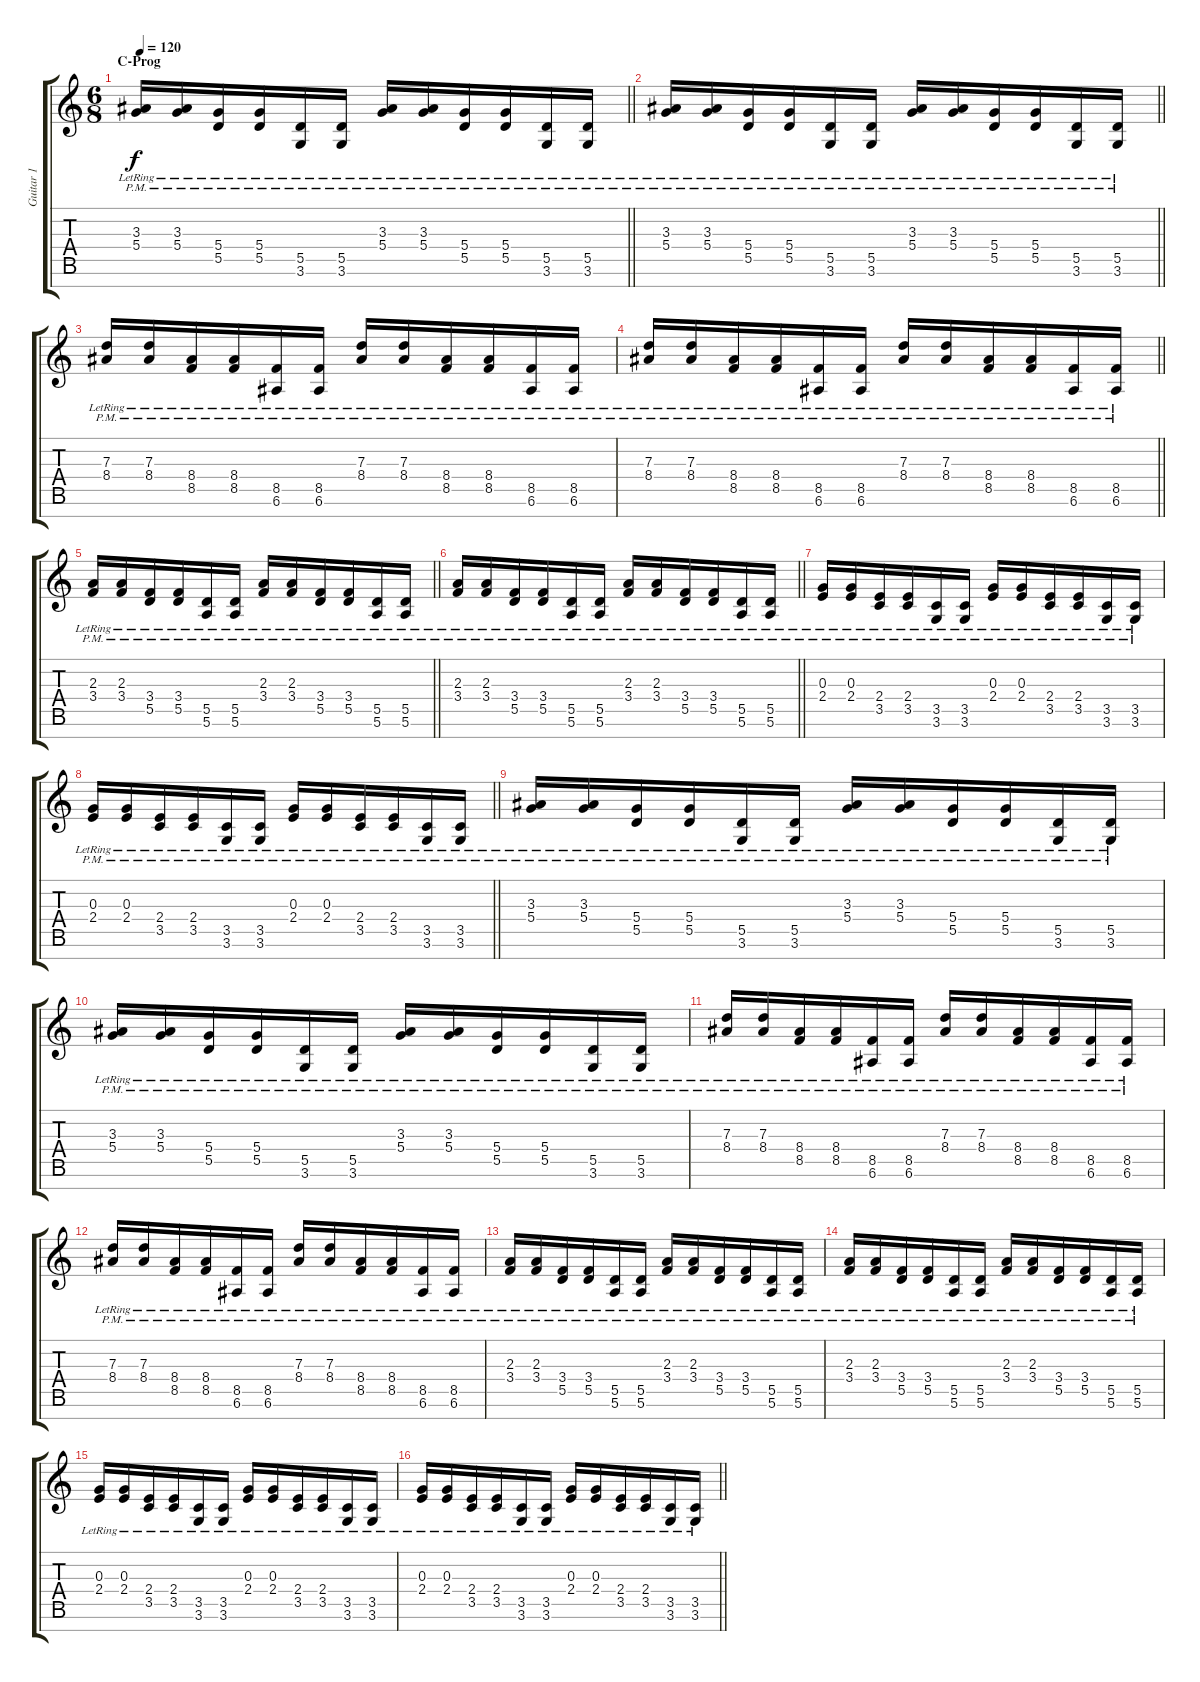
\track ("Guitar 1" "Guitar 1") {instrument electricguitarjazz}
\staff {score tabs}
\tuning (E4 B3 G3 D3 A2 E2 B1) {hide}
\ts (6 8)
\section ("" "C-Prog")
\tempo 120
\clef g2
\barLineRight lightlight
\ks c
(3.3{pm lr} 5.4).16{dy f} (3.3{pm lr} 5.4).16 (5.4{pm lr} 5.5).16 (5.4{pm lr} 5.5).16 (5.5{pm lr} 3.6).16 (5.5{pm lr} 3.6).16 (3.3{pm lr} 5.4).16 (3.3{pm lr} 5.4).16 (5.4{pm lr} 5.5).16 (5.4{pm lr} 5.5).16 (5.5{pm lr} 3.6).16 (5.5{pm lr} 3.6).16 |
\barLineRight lightlight
(3.3{pm lr} 5.4).16 (3.3{pm lr} 5.4).16 (5.4{pm lr} 5.5).16 (5.4{pm lr} 5.5).16 (5.5{pm lr} 3.6).16 (5.5{pm lr} 3.6).16 (3.3{pm lr} 5.4).16 (3.3{pm lr} 5.4).16 (5.4{pm lr} 5.5).16 (5.4{pm lr} 5.5).16 (5.5{pm lr} 3.6).16 (5.5{pm lr} 3.6).16 |
(7.3{pm lr} 8.4{pm lr}).16 (7.3{pm lr} 8.4{pm lr}).16 (8.4{pm lr} 8.5{pm lr}).16 (8.4{pm lr} 8.5{pm lr}).16 (8.5{pm lr} 6.6{pm lr}).16 (8.5{pm lr} 6.6{pm lr}).16 (7.3{pm lr} 8.4{pm lr}).16 (7.3{pm lr} 8.4{pm lr}).16 (8.4{pm lr} 8.5{pm lr}).16 (8.4{pm lr} 8.5{pm lr}).16 (8.5{pm lr} 6.6{pm lr}).16 (8.5{pm lr} 6.6{pm lr}).16 |
\barLineRight lightlight
(7.3{pm lr} 8.4{pm lr}).16 (7.3{pm lr} 8.4{pm lr}).16 (8.4{pm lr} 8.5{pm lr}).16 (8.4{pm lr} 8.5{pm lr}).16 (8.5{pm lr} 6.6{pm lr}).16 (8.5{pm lr} 6.6{pm lr}).16 (7.3{pm lr} 8.4{pm lr}).16 (7.3{pm lr} 8.4{pm lr}).16 (8.4{pm lr} 8.5{pm lr}).16 (8.4{pm lr} 8.5{pm lr}).16 (8.5{pm lr} 6.6{pm lr}).16 (8.5{pm lr} 6.6{pm lr}).16 |
\barLineRight lightlight
(2.3{pm lr} 3.4{pm lr}).16 (2.3{pm lr} 3.4{pm lr}).16 (3.4{pm lr} 5.5{pm lr}).16 (3.4{pm lr} 5.5{pm lr}).16 (5.5{pm lr} 5.6{pm lr}).16 (5.5{pm lr} 5.6{pm lr}).16 (2.3{pm lr} 3.4{pm lr}).16 (2.3{pm lr} 3.4{pm lr}).16 (3.4{pm lr} 5.5{pm lr}).16 (3.4{pm lr} 5.5{pm lr}).16 (5.5{pm lr} 5.6{pm lr}).16 (5.5{pm lr} 5.6{pm lr}).16 |
\barLineRight lightlight
(2.3{pm lr} 3.4{pm lr}).16 (2.3{pm lr} 3.4{pm lr}).16 (3.4{pm lr} 5.5{pm lr}).16 (3.4{pm lr} 5.5{pm lr}).16 (5.5{pm lr} 5.6{pm lr}).16 (5.5{pm lr} 5.6{pm lr}).16 (2.3{pm lr} 3.4{pm lr}).16 (2.3{pm lr} 3.4{pm lr}).16 (3.4{pm lr} 5.5{pm lr}).16 (3.4{pm lr} 5.5{pm lr}).16 (5.5{pm lr} 5.6{pm lr}).16 (5.5{pm lr} 5.6{pm lr}).16 |
(0.3{pm lr} 2.4{pm lr}).16 (0.3{pm lr} 2.4{pm lr}).16 (2.4{pm lr} 3.5{pm lr}).16 (2.4{pm lr} 3.5{pm lr}).16 (3.5{pm lr} 3.6{pm lr}).16 (3.5{pm lr} 3.6{pm lr}).16 (0.3{pm lr} 2.4{pm lr}).16 (0.3{pm lr} 2.4{pm lr}).16 (2.4{pm lr} 3.5{pm lr}).16 (2.4{pm lr} 3.5{pm lr}).16 (3.5{pm lr} 3.6{pm lr}).16 (3.5{pm lr} 3.6{pm lr}).16 |
\barLineRight lightlight
(0.3{pm lr} 2.4{pm lr}).16 (0.3{pm lr} 2.4{pm lr}).16 (2.4{pm lr} 3.5{pm lr}).16 (2.4{pm lr} 3.5{pm lr}).16 (3.5{pm lr} 3.6{pm lr}).16 (3.5{pm lr} 3.6{pm lr}).16 (0.3{pm lr} 2.4{pm lr}).16 (0.3{pm lr} 2.4{pm lr}).16 (2.4{pm lr} 3.5{pm lr}).16 (2.4{pm lr} 3.5{pm lr}).16 (3.5{pm lr} 3.6{pm lr}).16 (3.5{pm lr} 3.6{pm lr}).16 |
(3.3{pm lr} 5.4).16 (3.3{pm lr} 5.4).16 (5.4{pm lr} 5.5).16 (5.4{pm lr} 5.5).16 (5.5{pm lr} 3.6).16 (5.5{pm lr} 3.6).16 (3.3{pm lr} 5.4).16 (3.3{pm lr} 5.4).16 (5.4{pm lr} 5.5).16 (5.4{pm lr} 5.5).16 (5.5{pm lr} 3.6).16 (5.5{pm lr} 3.6).16 |
(3.3{pm lr} 5.4).16 (3.3{pm lr} 5.4).16 (5.4{pm lr} 5.5).16 (5.4{pm lr} 5.5).16 (5.5{pm lr} 3.6).16 (5.5{pm lr} 3.6).16 (3.3{pm lr} 5.4).16 (3.3{pm lr} 5.4).16 (5.4{pm lr} 5.5).16 (5.4{pm lr} 5.5).16 (5.5{pm lr} 3.6).16 (5.5{pm lr} 3.6).16 |
(7.3{pm lr} 8.4{pm lr}).16 (7.3{pm lr} 8.4{pm lr}).16 (8.4{pm lr} 8.5{pm lr}).16 (8.4{pm lr} 8.5{pm lr}).16 (8.5{pm lr} 6.6{pm lr}).16 (8.5{pm lr} 6.6{pm lr}).16 (7.3{pm lr} 8.4{pm lr}).16 (7.3{pm lr} 8.4{pm lr}).16 (8.4{pm lr} 8.5{pm lr}).16 (8.4{pm lr} 8.5{pm lr}).16 (8.5{pm lr} 6.6{pm lr}).16 (8.5{pm lr} 6.6{pm lr}).16 |
(7.3{pm lr} 8.4{pm lr}).16 (7.3{pm lr} 8.4{pm lr}).16 (8.4{pm lr} 8.5{pm lr}).16 (8.4{pm lr} 8.5{pm lr}).16 (8.5{pm lr} 6.6{pm lr}).16 (8.5{pm lr} 6.6{pm lr}).16 (7.3{pm lr} 8.4{pm lr}).16 (7.3{pm lr} 8.4{pm lr}).16 (8.4{pm lr} 8.5{pm lr}).16 (8.4{pm lr} 8.5{pm lr}).16 (8.5{pm lr} 6.6{pm lr}).16 (8.5{pm lr} 6.6{pm lr}).16 |
(2.3{pm lr} 3.4{pm lr}).16 (2.3{pm lr} 3.4{pm lr}).16 (3.4{pm lr} 5.5{pm lr}).16 (3.4{pm lr} 5.5{pm lr}).16 (5.5{pm lr} 5.6{pm lr}).16 (5.5{pm lr} 5.6{pm lr}).16 (2.3{pm lr} 3.4{pm lr}).16 (2.3{pm lr} 3.4{pm lr}).16 (3.4{pm lr} 5.5{pm lr}).16 (3.4{pm lr} 5.5{pm lr}).16 (5.5{pm lr} 5.6{pm lr}).16 (5.5{pm lr} 5.6{pm lr}).16 |
(2.3{pm lr} 3.4{pm lr}).16 (2.3{pm lr} 3.4{pm lr}).16 (3.4{pm lr} 5.5{pm lr}).16 (3.4{pm lr} 5.5{pm lr}).16 (5.5{pm lr} 5.6{pm lr}).16 (5.5{pm lr} 5.6{pm lr}).16 (2.3{pm lr} 3.4{pm lr}).16 (2.3{pm lr} 3.4{pm lr}).16 (3.4{pm lr} 5.5{pm lr}).16 (3.4{pm lr} 5.5{pm lr}).16 (5.5{pm lr} 5.6{pm lr}).16 (5.5{pm lr} 5.6{pm lr}).16 |
(0.3{lr} 2.4{lr}).16 (0.3{lr} 2.4{lr}).16 (2.4{lr} 3.5{lr}).16 (2.4{lr} 3.5{lr}).16 (3.5{lr} 3.6{lr}).16 (3.5{lr} 3.6{lr}).16 (0.3{lr} 2.4{lr}).16 (0.3{lr} 2.4{lr}).16 (2.4{lr} 3.5{lr}).16 (2.4{lr} 3.5{lr}).16 (3.5{lr} 3.6{lr}).16 (3.5{lr} 3.6{lr}).16 |
\barLineRight lightlight
(0.3{lr} 2.4{lr}).16 (0.3{lr} 2.4{lr}).16 (2.4{lr} 3.5{lr}).16 (2.4{lr} 3.5{lr}).16 (3.5{lr} 3.6{lr}).16 (3.5{lr} 3.6{lr}).16 (0.3{lr} 2.4{lr}).16 (0.3{lr} 2.4{lr}).16 (2.4{lr} 3.5{lr}).16 (2.4{lr} 3.5{lr}).16 (3.5{lr} 3.6{lr}).16 (3.5{lr} 3.6{lr}).16
